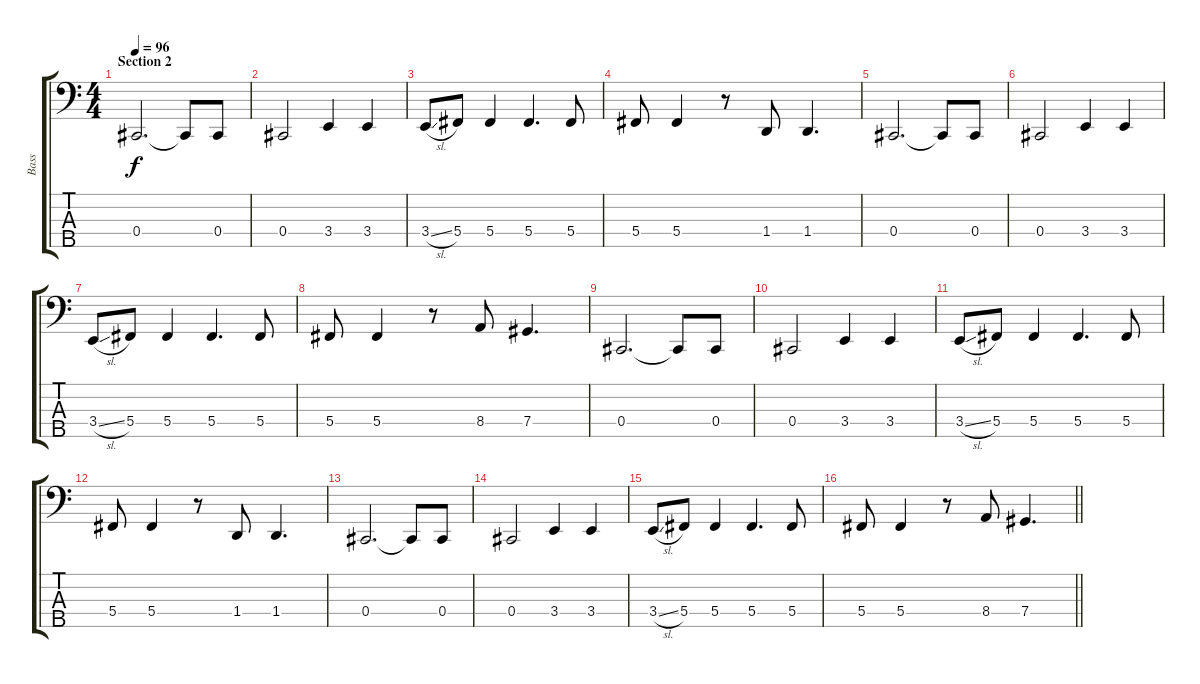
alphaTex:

\track ("Bass" "Bass") {instrument electricbasspick}
\staff {score tabs}
\tuning (E2 B1 Gb1 Db1 Ab0) {hide}
\ts (4 4)
\section ("" "Section 2")
\tempo 96
\clef f4
\ks c
0.4.2{d dy f} 0.4{t}.8 0.4.8 |
0.4.2 3.4.4 3.4.4 |
3.4{sl}.8 5.4.8 5.4.4 5.4.4{d} 5.4.8 |
5.4.8 5.4.4 r.8 1.4.8 1.4.4{d} |
0.4.2{d} 0.4{t}.8 0.4.8 |
0.4.2 3.4.4 3.4.4 |
3.4{sl}.8 5.4.8 5.4.4 5.4.4{d} 5.4.8 |
5.4.8 5.4.4 r.8 8.4.8 7.4.4{d} |
0.4.2{d} 0.4{t}.8 0.4.8 |
0.4.2 3.4.4 3.4.4 |
3.4{sl}.8 5.4.8 5.4.4 5.4.4{d} 5.4.8 |
5.4.8 5.4.4 r.8 1.4.8 1.4.4{d} |
0.4.2{d} 0.4{t}.8 0.4.8 |
0.4.2 3.4.4 3.4.4 |
3.4{sl}.8 5.4.8 5.4.4 5.4.4{d} 5.4.8 |
\barLineRight lightlight
5.4.8 5.4.4 r.8 8.4.8 7.4.4{d}
